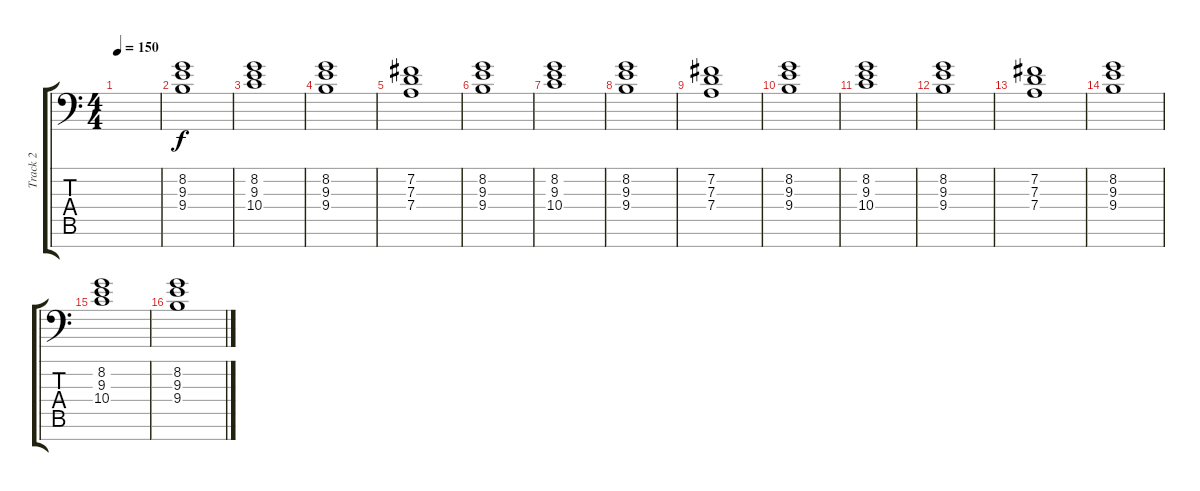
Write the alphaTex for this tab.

\track ("Track 2" "Track 2") {instrument stringensemble2}
\staff {score tabs}
\tuning (E4 B3 G3 D3 A2 E2 C-1) {hide}
\ts (4 4)
\tempo 150
\clef f4
\ks c
|
(8.2 9.3 9.4).1 |
(8.2 9.3 10.4).1 |
(8.2 9.3 9.4).1 |
(7.2 7.3 7.4).1 |
(8.2 9.3 9.4).1 |
(8.2 9.3 10.4).1 |
(8.2 9.3 9.4).1 |
(7.2 7.3 7.4).1 |
(8.2 9.3 9.4).1 |
(8.2 9.3 10.4).1 |
(8.2 9.3 9.4).1 |
(7.2 7.3 7.4).1 |
(8.2 9.3 9.4).1 |
(8.2 9.3 10.4).1 |
(8.2 9.3 9.4).1
